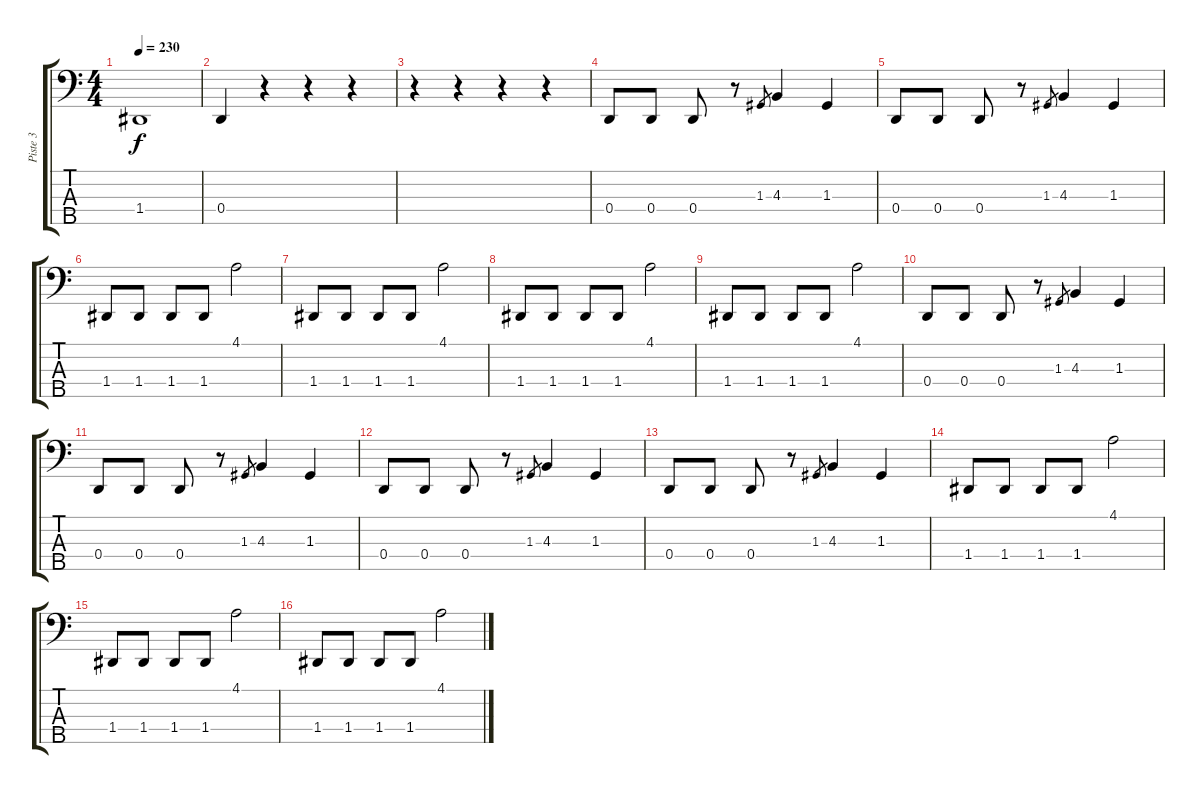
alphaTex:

\track ("Piste 3" "Piste 3") {instrument electricbassfinger}
\staff {score tabs}
\tuning (F2 C2 G1 D1 A0) {hide}
\ts (4 4)
\tempo 230
\clef f4
\ks c
1.4.1{dy f} |
0.4.4 r.4 r.4 r.4 |
r.4 r.4 r.4 r.4 |
0.4.8 0.4.8 0.4.8 r.8 1.3.8{gr} 4.3.4 1.3.4 |
0.4.8 0.4.8 0.4.8 r.8 1.3.8{gr} 4.3.4 1.3.4 |
1.4.8{instrument electricbassfinger} 1.4.8 1.4.8 1.4.8 4.1.2{instrument slapbass2} |
1.4.8{instrument electricbassfinger} 1.4.8 1.4.8 1.4.8 4.1.2{instrument slapbass2} |
1.4.8{instrument electricbassfinger} 1.4.8 1.4.8 1.4.8 4.1.2{instrument slapbass2} |
1.4.8{instrument electricbassfinger} 1.4.8 1.4.8 1.4.8 4.1.2{instrument slapbass2} |
0.4.8{instrument electricbassfinger} 0.4.8 0.4.8 r.8 1.3.8{gr} 4.3.4 1.3.4 |
0.4.8 0.4.8 0.4.8 r.8 1.3.8{gr} 4.3.4 1.3.4 |
0.4.8 0.4.8 0.4.8 r.8 1.3.8{gr} 4.3.4 1.3.4 |
0.4.8 0.4.8 0.4.8 r.8 1.3.8{gr} 4.3.4 1.3.4 |
1.4.8{instrument electricbassfinger} 1.4.8 1.4.8 1.4.8 4.1.2{instrument slapbass2} |
1.4.8{instrument electricbassfinger} 1.4.8 1.4.8 1.4.8 4.1.2{instrument slapbass2} |
1.4.8{instrument electricbassfinger} 1.4.8 1.4.8 1.4.8 4.1.2{instrument slapbass2}
